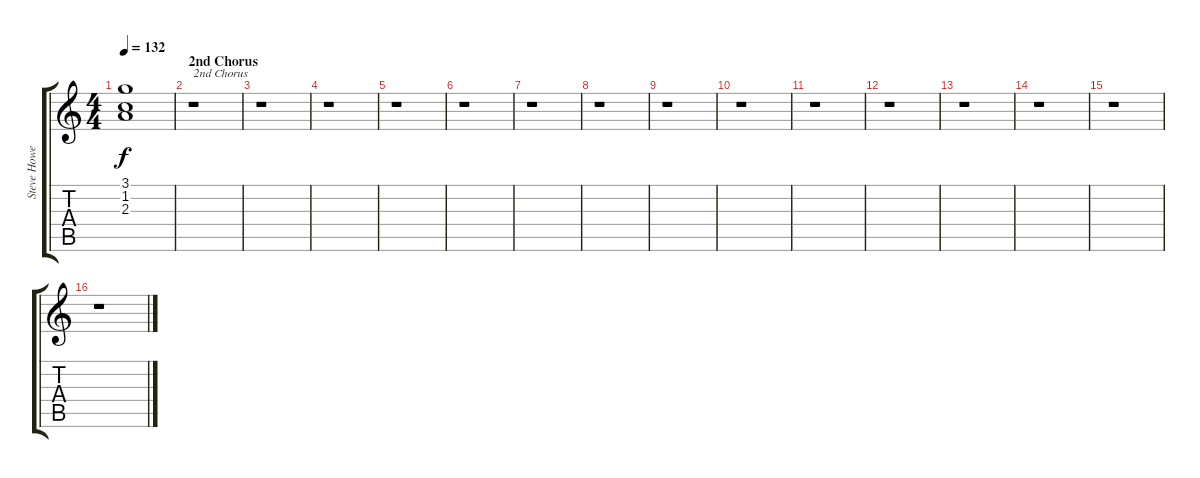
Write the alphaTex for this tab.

\track ("Steve Howe 1" "Steve Howe") {instrument acousticguitarnylon}
\staff {score tabs}
\tuning (E4 B3 G3 D3 A2 E2) {hide}
\ts (4 4)
\tempo 132
\clef g2
\ks c
(3.1{t} 1.2{t} 2.3{t}).1{dy f} |
\section ("" "2nd Chorus")
r.1{txt "2nd Chorus"} |
r.1 |
r.1 |
r.1 |
r.1 |
r.1 |
r.1 |
r.1 |
r.1 |
r.1 |
r.1 |
r.1 |
r.1 |
r.1 |
r.1
